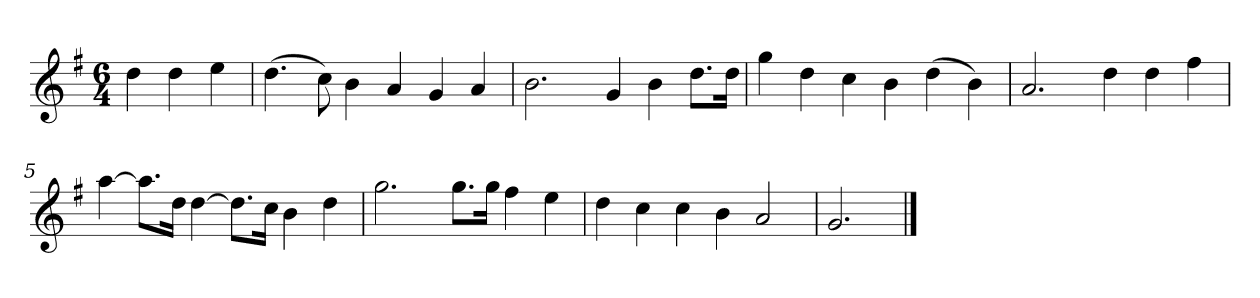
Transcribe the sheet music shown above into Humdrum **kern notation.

**kern
*part1
*staff1
*k[f#]
*M6/4
*MM120
=
4dd
4dd
4ee
=1
(4.dd
8cc)
4b
4a
4g
4a
=2
2.b
4g
4b
8.ddL
16ddJk
=3
4gg
4dd
4cc
4b
(4dd
4b)
=4
2.a
4dd
4dd
4ff#
=5
[4aa
8.aaL]
16ddJk
[4dd
8.ddL]
16ccJk
4b
4dd
=6
2.gg
8.ggL
16ggJk
4ff#
4ee
=7
4dd
4cc
4cc
4b
2a
=8
2.g
==
*-
